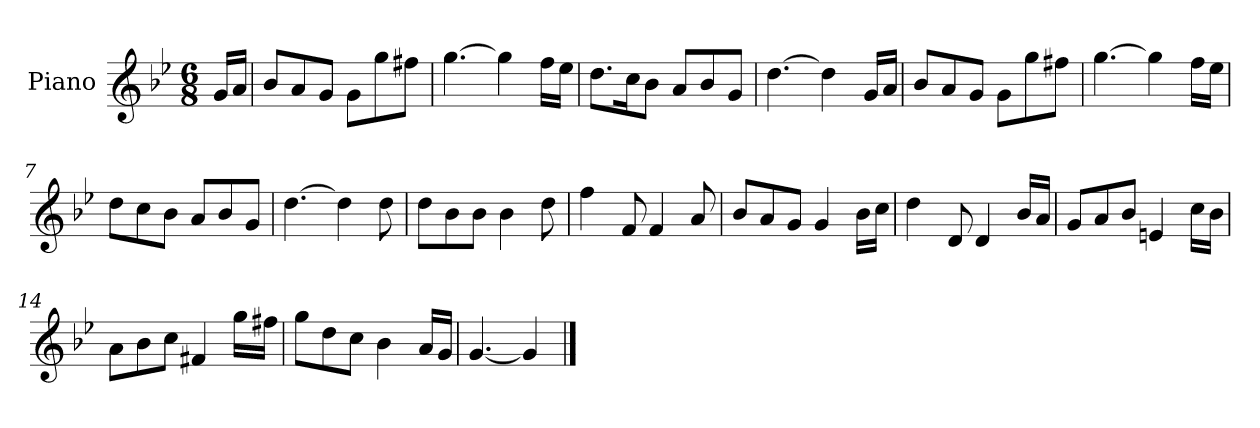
**kern
*part1
*staff1
*I"Piano
*I'Pno.
*clefG2
*k[b-e-]
*M6/8
=
16g/LL
16a/JJ
=1
8b-/L
8a/
8g/J
8g\L
8gg\
8ff#X\J
=2
[4.gg\
4gg\]
16ff\LL
16ee-\JJ
=3
8.dd\L
16cc\K
8b-\J
8a/L
8b-/
8g/J
=4
[4.dd\
4dd\]
16g/LL
16a/JJ
=5
8b-/L
8a/
8g/J
8g\L
8gg\
8ff#X\J
=6
[4.gg\
4gg\]
16ff\LL
16ee-\JJ
!!LO:LB:g=z
=7
8dd\L
8cc\
8b-\J
8a/L
8b-/
8g/J
=8
[4.dd\
4dd\]
8dd\
=9
8dd\L
8b-\
8b-\J
4b-\
8dd\
=10
4ff\
8f/
4f/
8a/
=11
8b-/L
8a/
8g/J
4g/
16b-\LL
16cc\JJ
=12
4dd\
8d/
4d/
16b-/LL
16a/JJ
=13
8g/L
8a/
8b-/J
4en/
16cc\LL
16b-\JJ
!!LO:LB:g=z
=14
8a\L
8b-\
8cc\J
4f#X/
16gg\LL
16ff#X\JJ
=15
8gg\L
8dd\
8cc\J
4b-\
16a/LL
16g/JJ
=16
[4.g/
4g/]
==
*-
